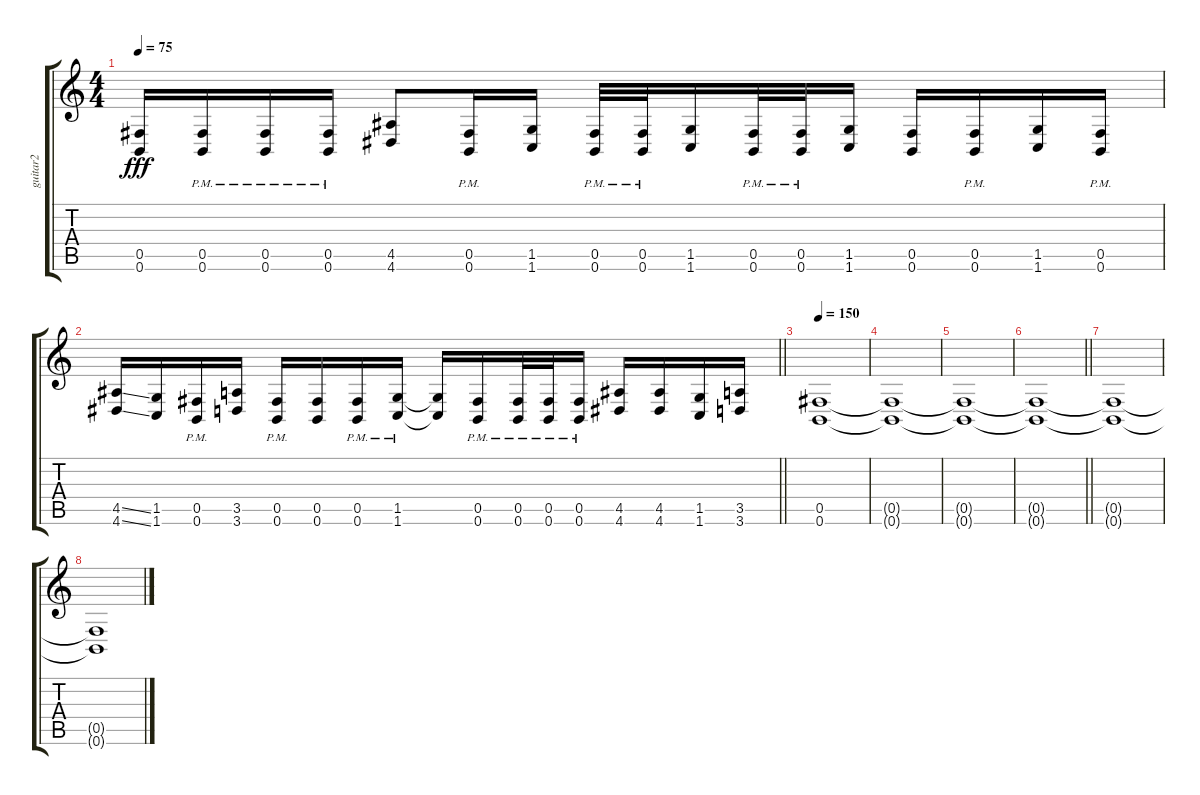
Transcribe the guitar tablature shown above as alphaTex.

\track ("guitar2" "guitar2") {instrument distortionguitar}
\staff {score tabs}
\tuning (Db4 Ab3 E3 B2 Gb2 B1) {hide}
\ts (4 4)
\tempo 75
\clef g2
\ks c
(0.5 0.6).16{dy fff} (0.5{pm} 0.6{pm}).16 (0.5{pm} 0.6{pm}).16 (0.5{pm} 0.6{pm}).16 (4.5 4.6).8 (0.5{pm} 0.6{pm}).16 (1.5 1.6).16 (0.5{pm} 0.6{pm}).32 (0.5{pm} 0.6{pm}).32 (1.5 1.6).16 (0.5{pm} 0.6{pm}).32 (0.5{pm} 0.6{pm}).32 (1.5 1.6).16 (0.5 0.6).16 (0.5{pm} 0.6{pm}).16 (1.5 1.6).16 (0.5{pm} 0.6{pm}).16 |
\barLineRight lightlight
(4.5{ss} 4.6{ss}).16 (1.5 1.6).16 (0.5{pm} 0.6{pm}).16 (3.5 3.6).16 (0.5{pm} 0.6{pm}).16 (0.5 0.6).16 (0.5{pm} 0.6{pm}).16 (1.5{pm} 1.6{pm}).16 (1.5{t} 1.6{t}).16 (0.5{pm} 0.6{pm}).16 (0.5{pm} 0.6{pm}).32 (0.5{pm} 0.6{pm}).32 (0.5{pm} 0.6{pm}).16 (4.5 4.6).16 (4.5 4.6).16 (1.5 1.6).16 (3.5 3.6).16 |
\section ("" "")
\tempo 150
(0.5 0.6).1 |
(0.5{t} 0.6{t}).1 |
(0.5{t} 0.6{t}).1 |
\barLineRight lightlight
(0.5{t} 0.6{t}).1 |
(0.5{t} 0.6{t}).1 |
(0.5{t} 0.6{t}).1
